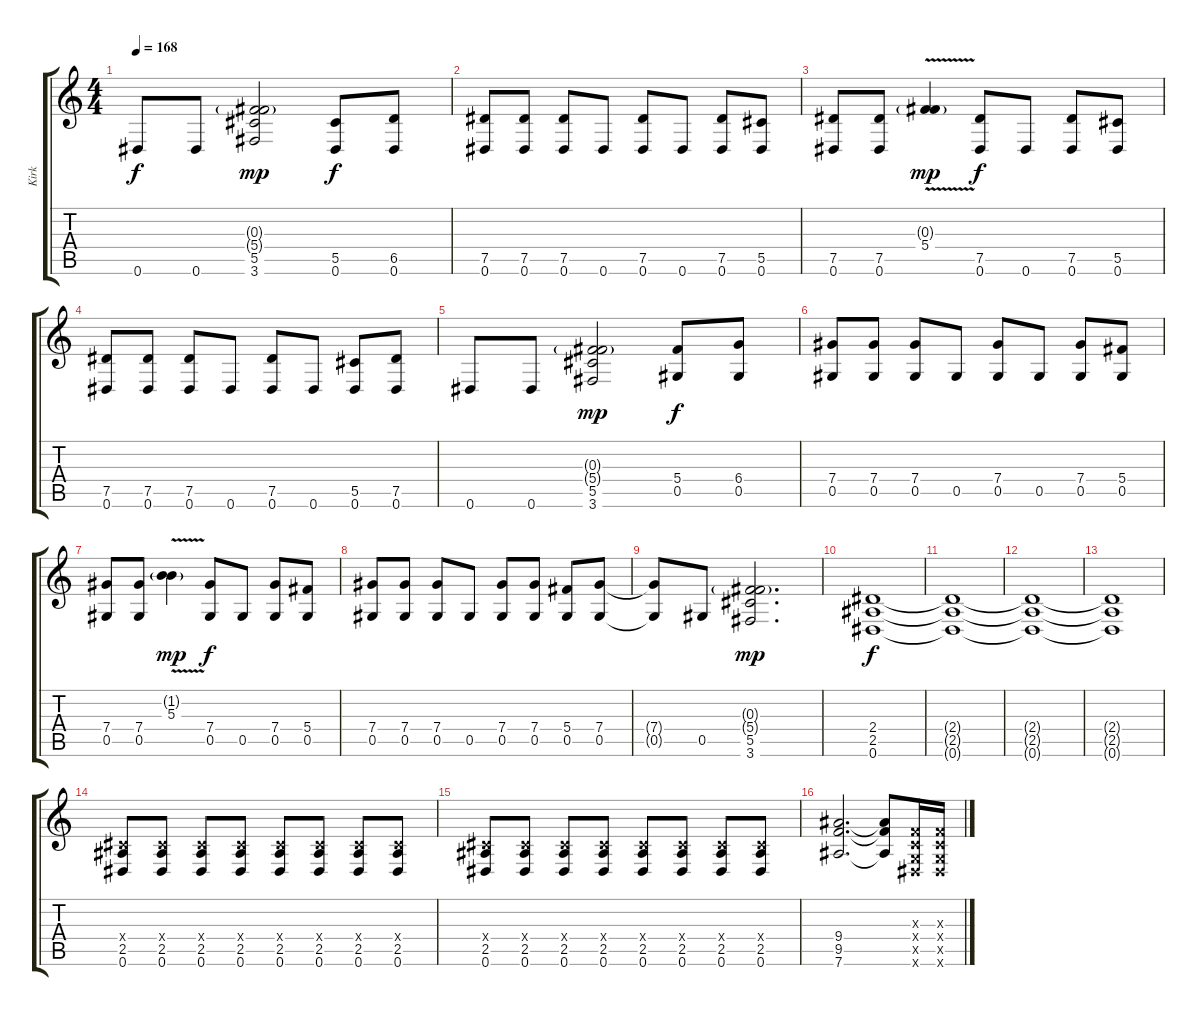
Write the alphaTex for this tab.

\track ("Kirk" "Kirk") {instrument distortionguitar}
\staff {score tabs}
\tuning (Eb4 Bb3 Gb3 Db3 Ab2 Eb2) {hide}
\ts (4 4)
\tempo 168
\clef g2
\ks c
0.6.8{dy f} 0.6.8 (0.3{g} 5.4{g} 5.5 3.6).2{dy mp} (5.5 0.6).8{dy f} (6.5 0.6).8 |
(7.5 0.6).8 (7.5 0.6).8 (7.5 0.6).8 0.6.8 (7.5 0.6).8 0.6.8 (7.5 0.6).8 (5.5 0.6).8 |
(7.5 0.6).8 (7.5 0.6).8 (0.3{v g} 5.4{v}).4{dy mp} (7.5 0.6).8{dy f} 0.6.8 (7.5 0.6).8 (5.5 0.6).8 |
(7.5 0.6).8 (7.5 0.6).8 (7.5 0.6).8 0.6.8 (7.5 0.6).8 0.6.8 (5.5 0.6).8 (7.5 0.6).8 |
0.6.8 0.6.8 (0.3{g} 5.4{g} 5.5 3.6).2{dy mp} (5.4 0.5).8{dy f} (6.4 0.5).8 |
(7.4 0.5).8 (7.4 0.5).8 (7.4 0.5).8 0.5.8 (7.4 0.5).8 0.5.8 (7.4 0.5).8 (5.4 0.5).8 |
(7.4 0.5).8 (7.4 0.5).8 (1.2{v g} 5.3{v}).4{dy mp} (7.4 0.5).8{dy f} 0.5.8 (7.4 0.5).8 (5.4 0.5).8 |
(7.4 0.5).8 (7.4 0.5).8 (7.4 0.5).8 0.5.8 (7.4 0.5).8 (7.4 0.5).8 (5.4 0.5).8 (7.4 0.5).8 |
(7.4{t} 0.5{t}).8 0.5.8 (0.3{g} 5.4{g} 5.5 3.6).2{d dy mp} |
(2.4 2.5 0.6).1{dy f} |
(2.4{t} 2.5{t} 0.6{t}).1 |
(2.4{t} 2.5{t} 0.6{t}).1 |
(2.4{t} 2.5{t} 0.6{t}).1 |
(0.4{x} 2.5 0.6).8 (0.4{x} 2.5 0.6).8 (0.4{x} 2.5 0.6).8 (0.4{x} 2.5 0.6).8 (0.4{x} 2.5 0.6).8 (0.4{x} 2.5 0.6).8 (0.4{x} 2.5 0.6).8 (0.4{x} 2.5 0.6).8 |
(0.4{x} 2.5 0.6).8 (0.4{x} 2.5 0.6).8 (0.4{x} 2.5 0.6).8 (0.4{x} 2.5 0.6).8 (0.4{x} 2.5 0.6).8 (0.4{x} 2.5 0.6).8 (0.4{x} 2.5 0.6).8 (0.4{x} 2.5 0.6).8 |
(9.4 9.5 7.6).2{d} (9.4{t} 9.5{t} 7.6{t}).8 (-1.3{x} -1.4{x} -1.5{x} 0.6{x}).16 (-1.3{x} -1.4{x} -1.5{x} 0.6{x}).16
